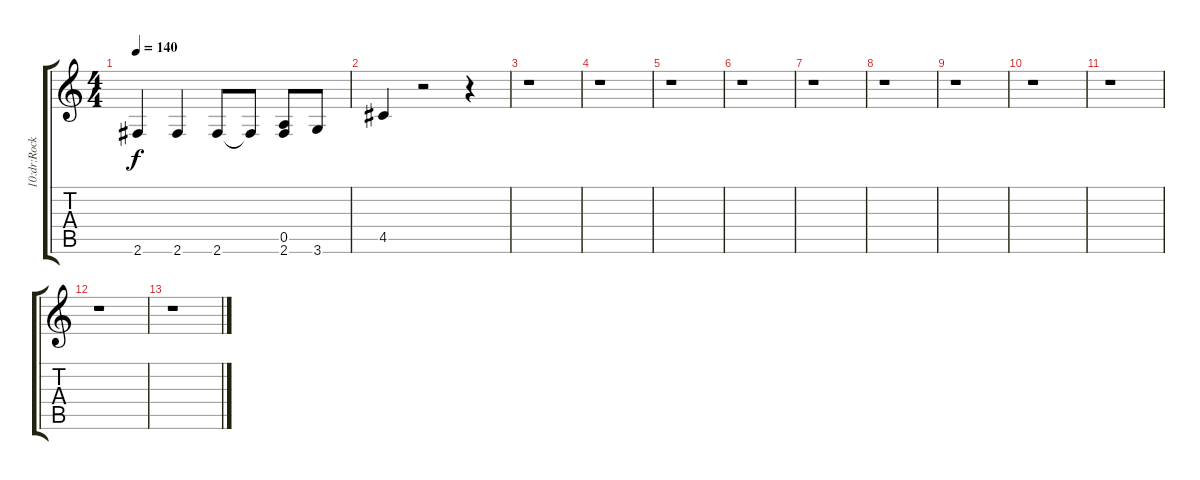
\track ("10:dr:Rock Kit" "10:dr:Rock") {instrument acousticguitarnylon}
\staff {score tabs}
\tuning (E4 B3 G3 D3 A2 E2) {hide}
\ts (4 4)
\tempo 140
\clef g2
\ks c
2.6.4{dy f} 2.6.4 2.6.8 2.6{t}.8 (0.5 2.6).8 3.6.8 |
4.5.4 r.2 r.4 |
r.1 |
r.1 |
r.1 |
r.1 |
r.1 |
r.1 |
r.1 |
r.1 |
r.1 |
r.1 |
r.1
